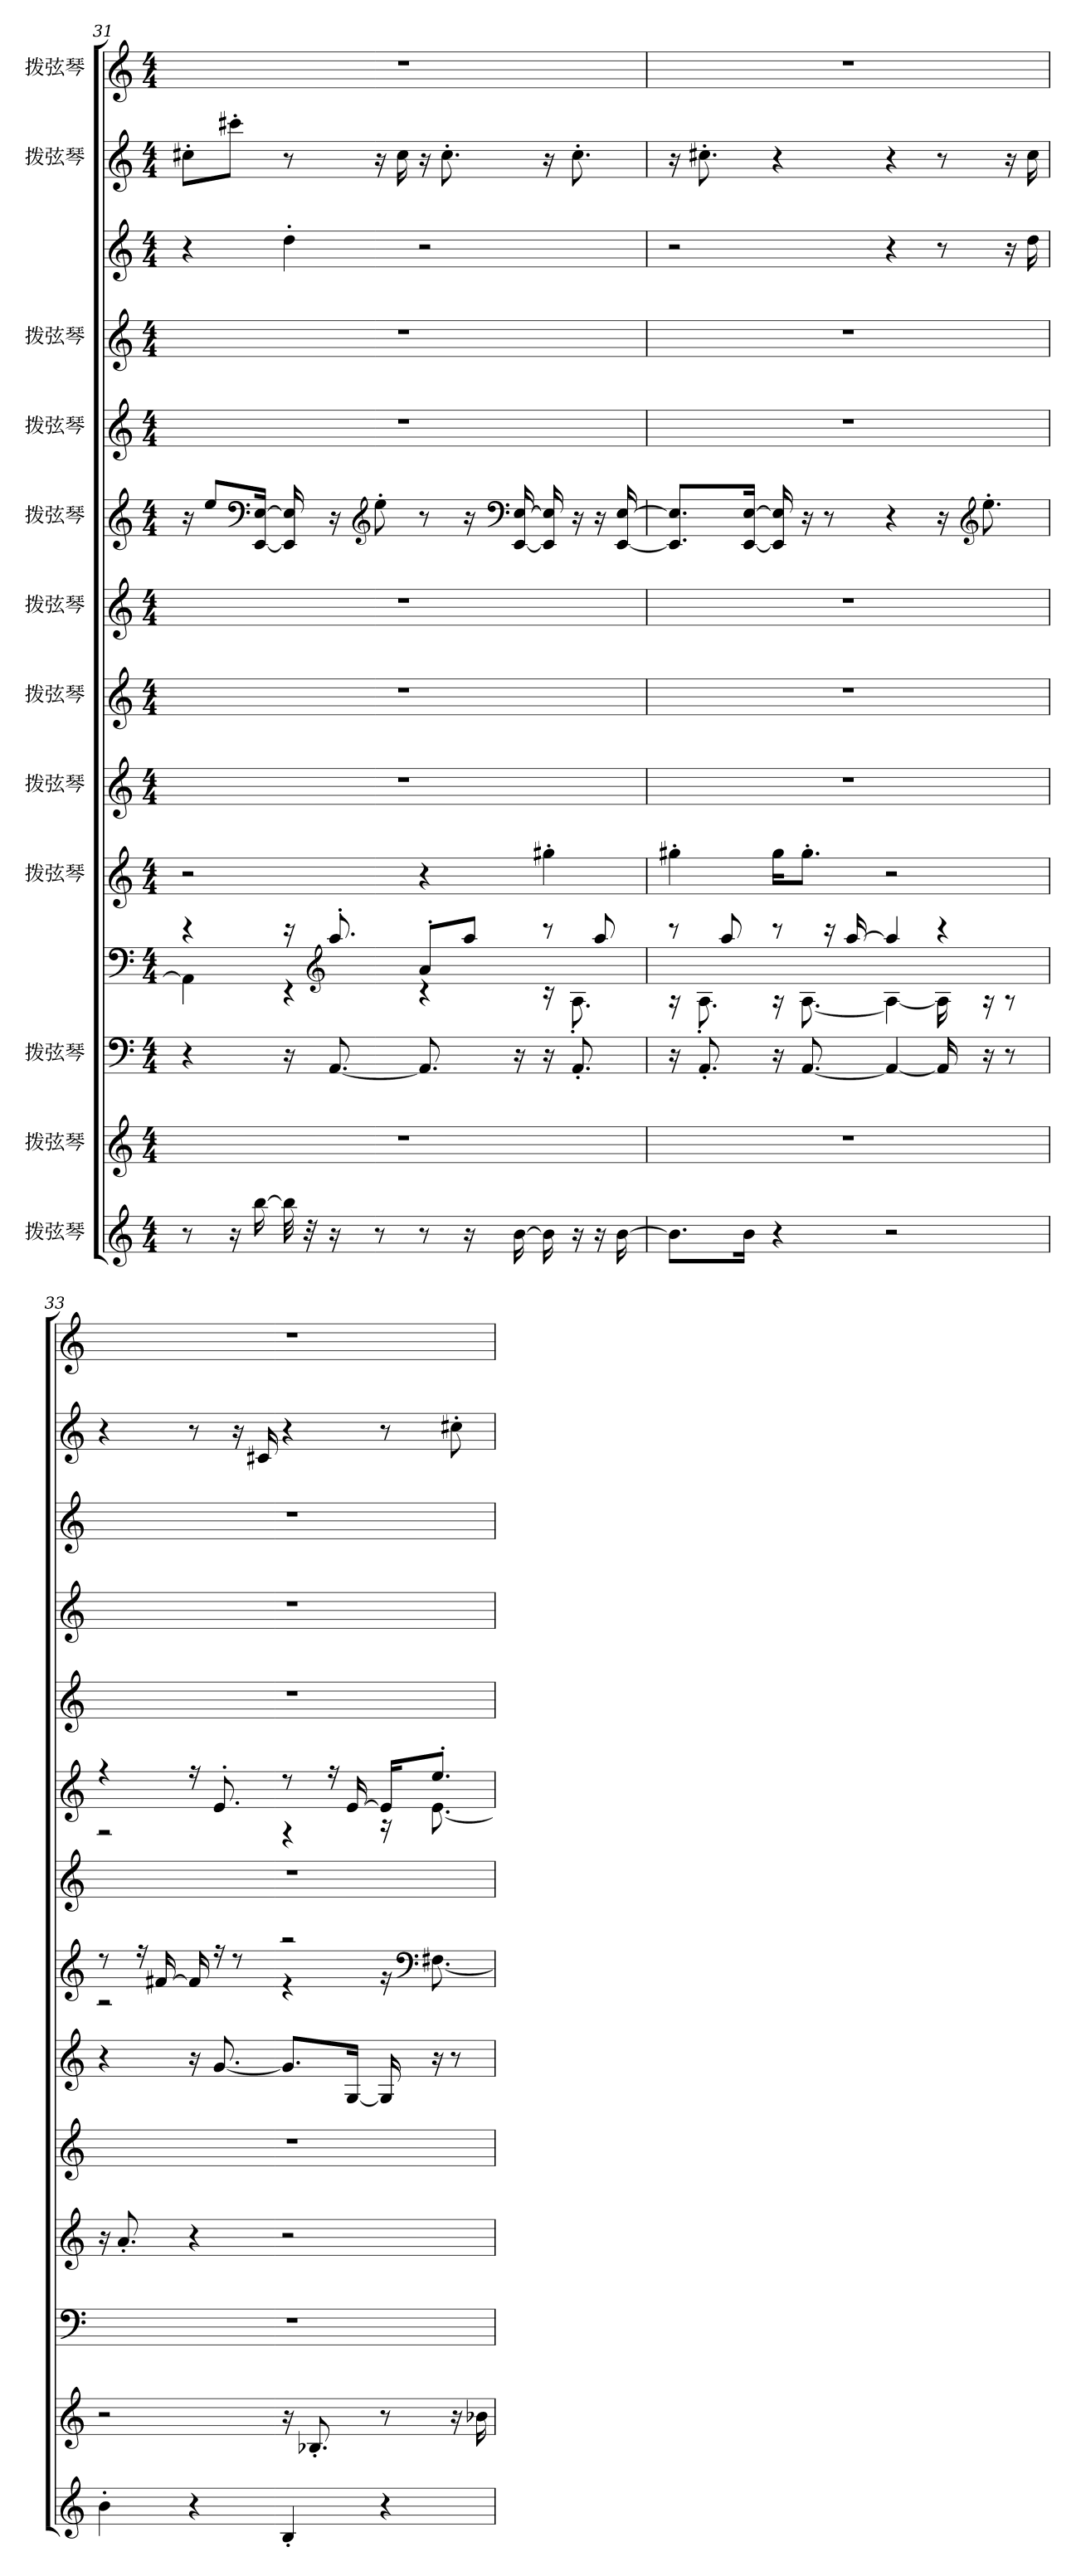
**kern	**kern	**kern	**kern	**kern	**kern	**kern	**kern	**kern	**kern	**kern	**kern	**kern	**kern
*part12	*part11	*part10	*part10	*part9	*part8	*part7	*part6	*part5	*part4	*part3	*part3	*part2	*part1
*staff14	*staff13	*staff12	*staff11	*staff10	*staff9	*staff8	*staff7	*staff6	*staff5	*staff4	*staff3	*staff2	*staff1
*I"拨弦琴	*I"拨弦琴	*I"拨弦琴	*	*I"拨弦琴	*I"拨弦琴	*I"拨弦琴	*I"拨弦琴	*I"拨弦琴	*I"拨弦琴	*I"拨弦琴	*	*I"拨弦琴	*I"拨弦琴
!!LO:PB:g=z
*clefG2	*clefG2	*clefF4	*clefF4	*clefG2	*clefG2	*clefG2	*clefG2	*clefG2	*clefG2	*clefG2	*clefG2	*clefG2	*clefG2
*k[]	*k[]	*k[]	*k[]	*k[]	*k[]	*k[]	*k[]	*k[]	*k[]	*k[]	*k[]	*k[]	*k[]
*M4/4	*M4/4	*M4/4	*M4/4	*M4/4	*M4/4	*M4/4	*M4/4	*M4/4	*M4/4	*M4/4	*M4/4	*M4/4	*M4/4
=31	=31	=31	=31	=31	=31	=31	=31	=31	=31	=31	=31	=31	=31
*	*	*	*^	*	*	*	*	*	*	*	*	*	*
8r	1r	4r	4r	4AA\]	2r	1r	1r	1r	16r	1r	1r	4r	8cc#X'\L	1r
.	.	.	.	.	.	.	.	.	8ee/L	.	.	.	.	.
16r	.	.	.	.	.	.	.	.	.	.	.	.	8ccc#X'\J	.
*	*	*	*	*	*	*	*	*	*clefF4	*	*	*	*	*
[16bb\	.	.	.	.	.	.	.	.	[16EE/ [16E/Jk	.	.	.	.	.
32bb\]	.	16r	16r	4r	.	.	.	.	16EE/] 16E/]	.	.	4dd'\	8r	.
32r	.	.	.	.	.	.	.	.	.	.	.	.	.	.
*	*	*	*clefG2	*	*	*	*	*	*	*	*	*	*	*
16r	.	[8.AA/	8.aa'/	.	.	.	.	.	16r	.	.	.	.	.
*	*	*	*	*	*	*	*	*	*clefG2	*	*	*	*	*
8r	.	.	.	.	.	.	.	.	8ee'\	.	.	.	16r	.
.	.	.	.	.	.	.	.	.	.	.	.	.	16cc#\	.
8r	.	8.AA/]	8a'/L	4r	4r	.	.	.	8r	.	.	2r	16r	.
.	.	.	.	.	.	.	.	.	.	.	.	.	8.cc#'\	.
16r	.	.	8aa/J	.	.	.	.	.	16r	.	.	.	.	.
*	*	*	*	*	*	*	*	*	*clefF4	*	*	*	*	*
[16b\	.	16r	.	.	.	.	.	.	[16EE/ [16E/	.	.	.	.	.
16b\]	.	16r	8r	16r	4gg#X'\	.	.	.	16EE/] 16E/]	.	.	.	16r	.
16r	.	8.AA'/	.	8.A'\	.	.	.	.	16r	.	.	.	8.cc#'\	.
16r	.	.	8aa/	.	.	.	.	.	16r	.	.	.	.	.
[16b\	.	.	.	.	.	.	.	.	[16EE/ [16E/	.	.	.	.	.
=32	=32	=32	=32	=32	=32	=32	=32	=32	=32	=32	=32	=32	=32	=32
8.b\L]	1r	16r	8r	16r	4gg#X'\	1r	1r	1r	8.EE/] 8.E/]L	1r	1r	2r	16r	1r
.	.	8.AA'/	.	8.A'\	.	.	.	.	.	.	.	.	8.cc#X'\	.
.	.	.	8aa/	.	.	.	.	.	.	.	.	.	.	.
16b\Jk	.	.	.	.	.	.	.	.	[16EE/ [16E/Jk	.	.	.	.	.
4r	.	16r	8r	16r	16gg#\KL	.	.	.	16EE/] 16E/]	.	.	.	4r	.
.	.	[8.AA/	.	[8.A\	8.gg#'\J	.	.	.	16r	.	.	.	.	.
.	.	.	16r	.	.	.	.	.	8r	.	.	.	.	.
.	.	.	[16aa/	.	.	.	.	.	.	.	.	.	.	.
2r	.	4AA/_	4aa/]	4A\_	2r	.	.	.	4r	.	.	4r	4r	.
.	.	16AA/]	4r	16A\]	.	.	.	.	16r	.	.	8r	8r	.
*	*	*	*	*	*	*	*	*	*clefG2	*	*	*	*	*
.	.	16r	.	16r	.	.	.	.	8.ee'\	.	.	.	.	.
.	.	8r	.	8r	.	.	.	.	.	.	.	16r	16r	.
.	.	.	.	.	.	.	.	.	.	.	.	16dd\	16cc#\	.
*	*	*	*v	*v	*	*	*	*	*	*	*	*	*	*
!!LO:PB:g=z
=33	=33	=33	=33	=33	=33	=33	=33	=33	=33	=33	=33	=33	=33
*	*	*	*	*	*	*^	*	*^	*	*	*	*	*
4b'\	2r	1r	16r	1r	4r	8r	2r	1r	4r	2r	1r	1r	1r	4r	1r
.	.	.	8.a'/	.	.	.	.	.	.	.	.	.	.	.	.
.	.	.	.	.	.	16r	.	.	.	.	.	.	.	.	.
.	.	.	.	.	.	[16f#X/	.	.	.	.	.	.	.	.	.
4r	.	.	4r	.	16r	16f#/]	.	.	16r	.	.	.	.	8r	.
.	.	.	.	.	[8.g/	16r	.	.	8.e'/	.	.	.	.	.	.
.	.	.	.	.	.	8r	.	.	.	.	.	.	.	16r	.
.	.	.	.	.	.	.	.	.	.	.	.	.	.	16c#X/	.
4B'/	16r	.	2r	.	8.g/L]	2r	4r	.	8r	4r	.	.	.	4r	.
.	8.B-X'/	.	.	.	.	.	.	.	.	.	.	.	.	.	.
.	.	.	.	.	.	.	.	.	16r	.	.	.	.	.	.
.	.	.	.	.	[16G/Jk	.	.	.	[16e/	.	.	.	.	.	.
4r	8r	.	.	.	16G/]	.	16r	.	16e/KL]	16r	.	.	.	8r	.
*	*	*	*	*	*	*clefF4	*	*	*	*	*	*	*	*	*
.	.	.	.	.	16r	.	[8.F#X\	.	8.ee'/J	[8.e\	.	.	.	.	.
.	16r	.	.	.	8r	.	.	.	.	.	.	.	.	8cc#X'\	.
.	16b-X\	.	.	.	.	.	.	.	.	.	.	.	.	.	.
*	*	*	*	*	*	*v	*v	*	*v	*v	*	*	*	*	*
=	=	=	=	=	=	=	=	=	=	=	=	=	=
*-	*-	*-	*-	*-	*-	*-	*-	*-	*-	*-	*-	*-	*-
